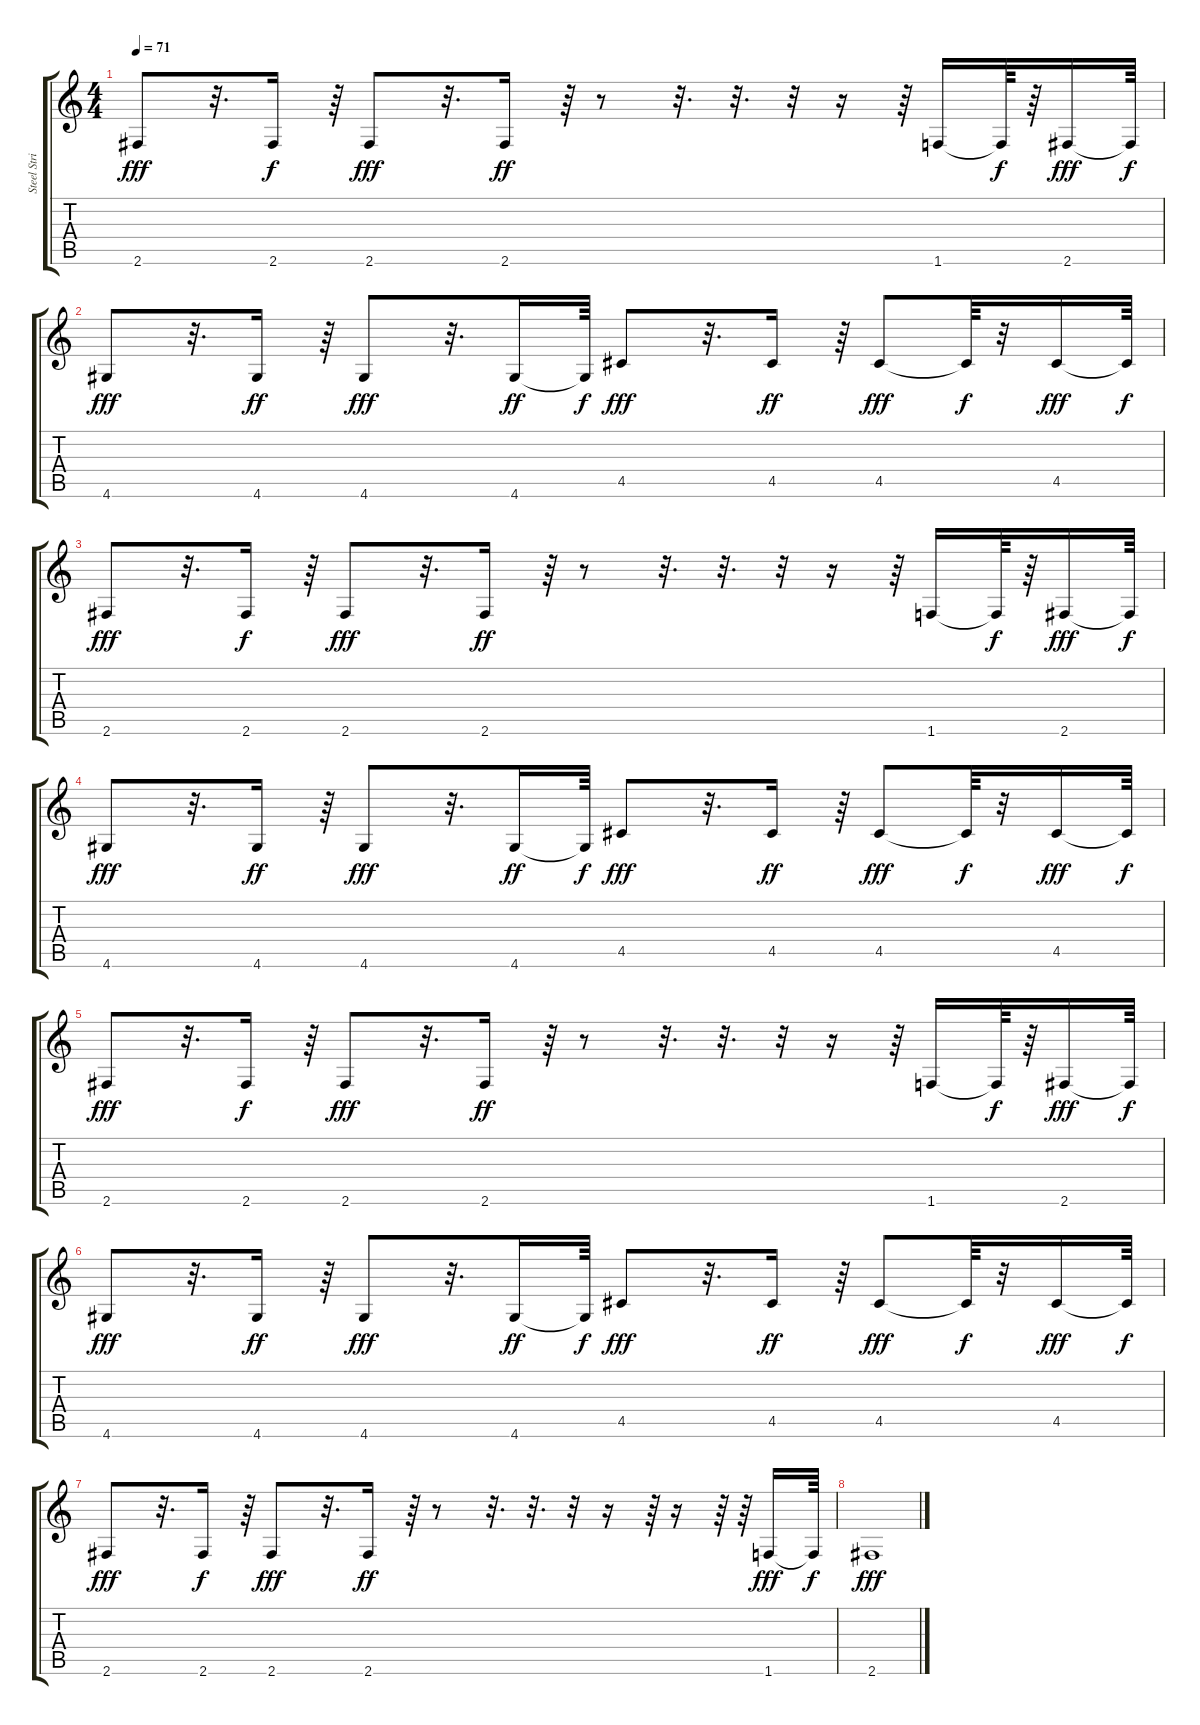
\track ("Steel String Guitar " "Steel Stri") {instrument acousticbass}
\staff {score tabs}
\tuning (E4 B3 G3 D3 A2 E2) {hide}
\ts (4 4)
\tempo 71
\clef g2
\ks c
2.6.8{dy fff} r.32{d} 2.6.16{dy f} r.64 2.6.8{dy fff} r.32{d} 2.6.16{dy ff} r.64 r.8 r.32{d} r.32{d} r.32 r.16 r.64 1.6.16 1.6{t}.64{dy f} r.64 2.6.16{dy fff} 2.6{t}.64{dy f} |
4.6.8{dy fff} r.32{d} 4.6.16{dy ff} r.64 4.6.8{dy fff} r.32{d} 4.6.16{dy ff} 4.6{t}.64{dy f} 4.5.8{dy fff} r.32{d} 4.5.16{dy ff} r.64 4.5.8{dy fff} 4.5{t}.64{dy f} r.32 4.5.16{dy fff} 4.5{t}.64{dy f} |
2.6.8{dy fff} r.32{d} 2.6.16{dy f} r.64 2.6.8{dy fff} r.32{d} 2.6.16{dy ff} r.64 r.8 r.32{d} r.32{d} r.32 r.16 r.64 1.6.16 1.6{t}.64{dy f} r.64 2.6.16{dy fff} 2.6{t}.64{dy f} |
4.6.8{dy fff} r.32{d} 4.6.16{dy ff} r.64 4.6.8{dy fff} r.32{d} 4.6.16{dy ff} 4.6{t}.64{dy f} 4.5.8{dy fff} r.32{d} 4.5.16{dy ff} r.64 4.5.8{dy fff} 4.5{t}.64{dy f} r.32 4.5.16{dy fff} 4.5{t}.64{dy f} |
2.6.8{dy fff} r.32{d} 2.6.16{dy f} r.64 2.6.8{dy fff} r.32{d} 2.6.16{dy ff} r.64 r.8 r.32{d} r.32{d} r.32 r.16 r.64 1.6.16 1.6{t}.64{dy f} r.64 2.6.16{dy fff} 2.6{t}.64{dy f} |
4.6.8{dy fff} r.32{d} 4.6.16{dy ff} r.64 4.6.8{dy fff} r.32{d} 4.6.16{dy ff} 4.6{t}.64{dy f} 4.5.8{dy fff} r.32{d} 4.5.16{dy ff} r.64 4.5.8{dy fff} 4.5{t}.64{dy f} r.32 4.5.16{dy fff} 4.5{t}.64{dy f} |
2.6.8{dy fff} r.32{d} 2.6.16{dy f} r.64 2.6.8{dy fff} r.32{d} 2.6.16{dy ff} r.64 r.8 r.32{d} r.32{d} r.32 r.16 r.64 r.16 r.64 r.64 1.6.16{dy fff} 1.6{t}.64{dy f} |
2.6.1{dy fff}
